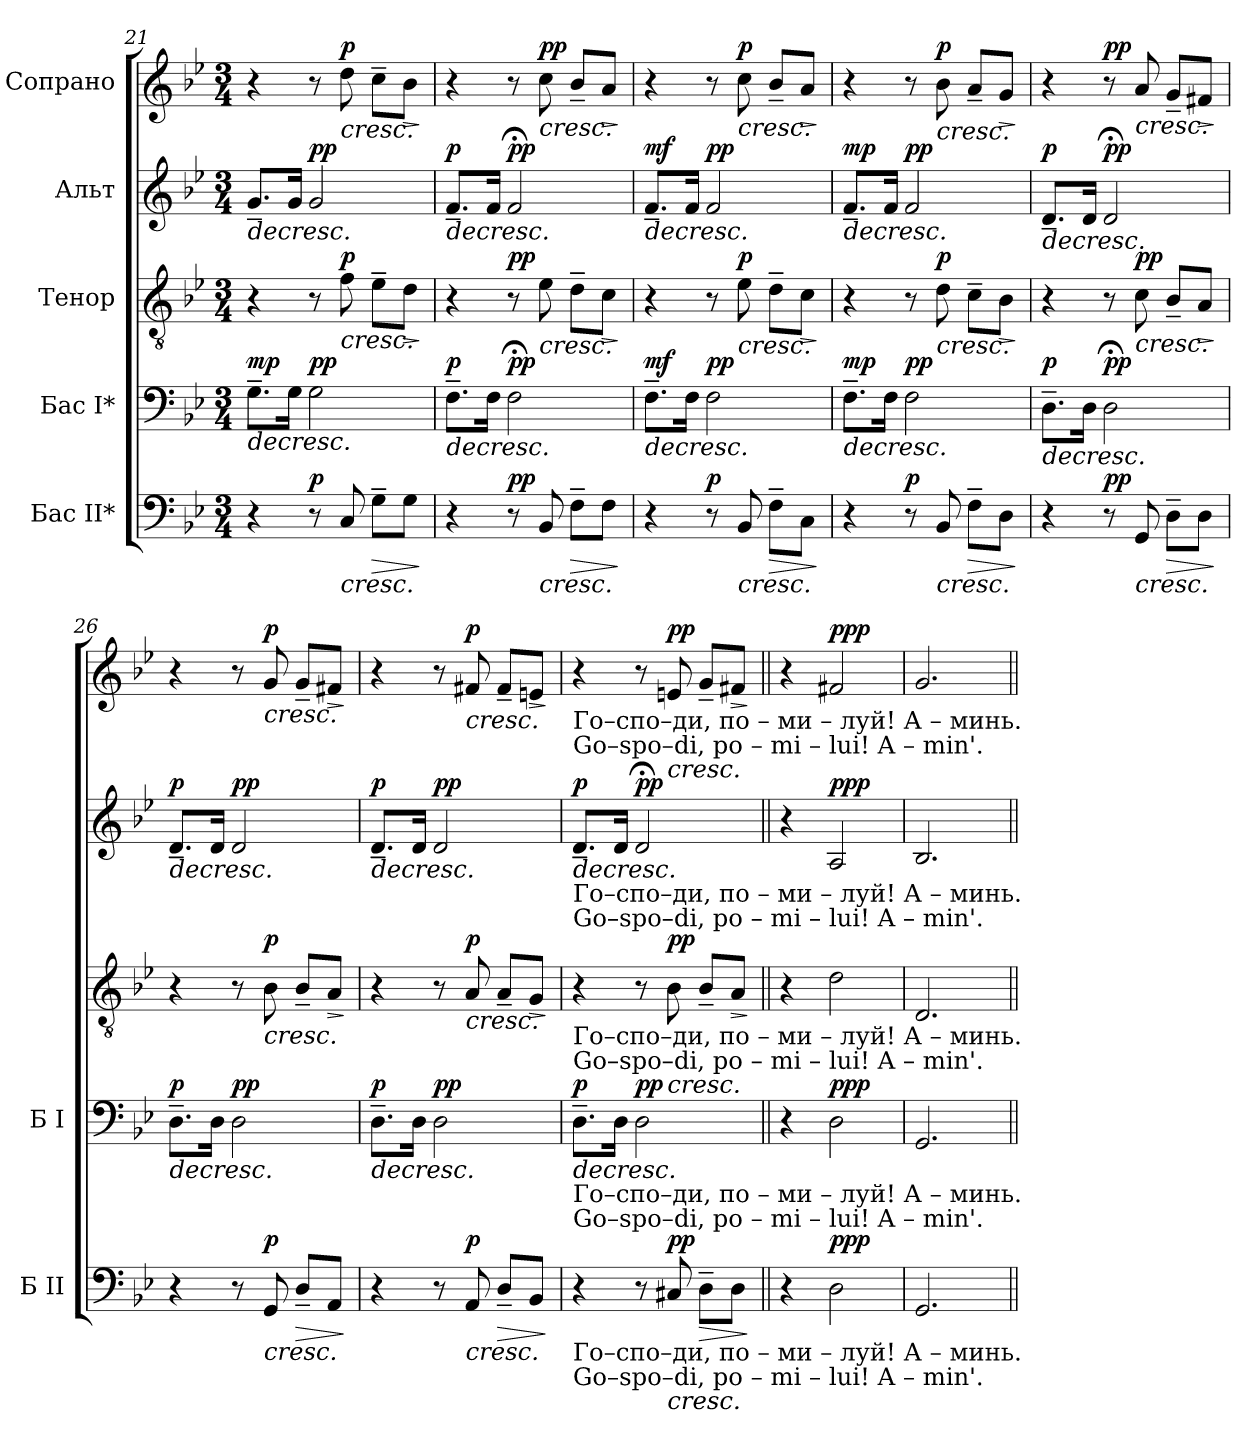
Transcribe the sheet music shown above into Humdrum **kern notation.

**kern	**dynam	**kern	**dynam	**kern	**dynam	**kern	**dynam	**kern	**dynam
*part5	*part5	*part4	*part4	*part3	*part3	*part2	*part2	*part1	*part1
*staff5	*staff5	*staff4	*staff4	*staff3	*staff3	*staff2	*staff2	*staff1	*staff1
*I"Бас II*	*	*I"Бас I*	*	*I"Тенор	*	*I"Альт	*	*I"Сопрано	*
*I'Б II	*	*I'Б I	*	*	*	*	*	*	*
*clefF4	*	*clefF4	*	*clefGv2	*	*clefG2	*	*clefG2	*
*k[b-e-]	*	*k[b-e-]	*	*k[b-e-]	*	*k[b-e-]	*	*k[b-e-]	*
*M3/4	*	*M3/4	*	*M3/4	*	*M3/4	*	*M3/4	*
=21	=21	=21	=21	=21	=21	=21	=21	=21	=21
!	!	!	!LO:HP:b	!	!	!	!LO:HP:b	!	!
!	!	!	!LO:DY:n=1:a	!	!	!	!	!	!
4r	.	8.G~\L	> mp	4r	.	8.g~/L	>	4r	.
.	.	16G\Jk	.	.	.	16g/Jk	.	.	.
!	!LO:DY:a	!	!LO:DY:n=2:a	!	!	!	!LO:DY:a	!	!
8r	p	2G\	pp	8r	.	2g/	pp	8r	.
!	!LO:HP:b	!	!	!	!LO:HP:b	!	!	!	!LO:HP:b
!	!	!	!	!	!LO:DY:n=1:a	!	!	!	!LO:DY:n=1:a
8C/	<	.	.	8f\	< p	.	.	8dd\	< p
!	!LO:HP:b	!	!	!	!	!	!	!	!
8G~\L	>	.	.	8e-~\L	.	.	.	8cc~\L	.
!	!	!	!	!	!LO:HP:b	!	!	!	!LO:HP:b
8G\J	.	.	.	8d\J	>	.	.	8b-\J	>
.	[ ]	.	]	.	[ ]	.	]	.	[ ]
=22	=22	=22	=22	=22	=22	=22	=22	=22	=22
!	!	!	!LO:HP:b	!	!	!	!LO:HP:b	!	!
!	!	!	!LO:DY:n=1:a	!	!	!	!LO:DY:n=1:a	!	!
4r	.	8.F~\L	> p	4r	.	8.f~/L	> p	4r	.
.	.	16F\Jk	.	.	.	16f/Jk	.	.	.
!	!LO:DY:a	!	!LO:DY:n=2:a	!	!LO:DY:a	!	!LO:DY:n=2:a	!	!
8r	pp	2F;<\	pp	8r	pp	2f;</	pp	8r	.
!	!LO:HP:b	!	!	!	!LO:HP:b	!	!	!	!LO:HP:b
!	!	!	!	!	!	!	!	!	!LO:DY:n=1:a
8BB-/	<	.	.	8e-\	<	.	.	8cc\	< pp
!	!LO:HP:b	!	!	!	!	!	!	!	!
8F~\L	>	.	.	8d~\L	.	.	.	8b-~/L	.
!	!	!	!	!	!LO:HP:b	!	!	!	!LO:HP:b
8F\J	.	.	.	8c\J	>	.	.	8a/J	>
.	[ ]	.	]	.	[ ]	.	]	.	[ ]
!!LO:PB:g=z
=23	=23	=23	=23	=23	=23	=23	=23	=23	=23
!	!	!	!LO:HP:b	!	!	!	!LO:HP:b	!	!
!	!	!	!LO:DY:n=1:a	!	!	!	!LO:DY:n=1:a	!	!
4r	.	8.F~\L	> mf	4r	.	8.f~/L	> mf	4r	.
.	.	16F\Jk	.	.	.	16f/Jk	.	.	.
!	!LO:DY:a	!	!LO:DY:n=2:a	!	!	!	!LO:DY:n=2:a	!	!
8r	p	2F\	pp	8r	.	2f/	pp	8r	.
!	!LO:HP:b	!	!	!	!LO:HP:b	!	!	!	!LO:HP:b
!	!	!	!	!	!LO:DY:n=1:a	!	!	!	!LO:DY:n=1:a
8BB-/	<	.	.	8e-\	< p	.	.	8cc\	< p
!	!LO:HP:b	!	!	!	!	!	!	!	!
8F~\L	>	.	.	8d~\L	.	.	.	8b-~/L	.
!	!	!	!	!	!LO:HP:b	!	!	!	!LO:HP:b
8C\J	.	.	.	8c\J	>	.	.	8a/J	>
.	[ ]	.	]	.	[ ]	.	]	.	[ ]
=24	=24	=24	=24	=24	=24	=24	=24	=24	=24
!	!	!	!LO:HP:b	!	!	!	!LO:HP:b	!	!
!	!	!	!LO:DY:n=1:a	!	!	!	!LO:DY:n=1:a	!	!
4r	.	8.F~\L	> mp	4r	.	8.f~/L	> mp	4r	.
.	.	16F\Jk	.	.	.	16f/Jk	.	.	.
!	!LO:DY:a	!	!LO:DY:n=2:a	!	!	!	!LO:DY:n=2:a	!	!
8r	p	2F\	pp	8r	.	2f/	pp	8r	.
!	!LO:HP:b	!	!	!	!LO:HP:b	!	!	!	!LO:HP:b
!	!	!	!	!	!LO:DY:n=1:a	!	!	!	!LO:DY:n=1:a
8BB-/	<	.	.	8d\	< p	.	.	8b-\	< p
!	!LO:HP:b	!	!	!	!	!	!	!	!
8F~\L	>	.	.	8c~\L	.	.	.	8a~/L	.
!	!	!	!	!	!LO:HP:b	!	!	!	!LO:HP:b
8D\J	.	.	.	8B-\J	>	.	.	8g/J	>
.	[ ]	.	]	.	[ ]	.	]	.	[ ]
=25	=25	=25	=25	=25	=25	=25	=25	=25	=25
!	!	!	!LO:HP:b	!	!	!	!LO:HP:b	!	!
!	!	!	!LO:DY:n=1:a	!	!	!	!LO:DY:n=1:a	!	!
4r	.	8.D~\L	> p	4r	.	8.d~/L	> p	4r	.
.	.	16D\Jk	.	.	.	16d/Jk	.	.	.
!	!LO:DY:a	!	!LO:DY:n=2:a	!	!	!	!LO:DY:n=2:a	!	!LO:DY:a
8r	pp	2D;<\	pp	8r	.	2d;</	pp	8r	pp
!	!LO:HP:b	!	!	!	!LO:HP:b	!	!	!	!LO:HP:b
!	!	!	!	!	!LO:DY:n=1:a	!	!	!	!
8GG/	<	.	.	8c\	< pp	.	.	8a/	<
!	!LO:HP:b	!	!	!	!	!	!	!	!
8D~\L	>	.	.	8B-~/L	.	.	.	8g~/L	.
!	!	!	!	!	!LO:HP:b	!	!	!	!LO:HP:b
8D\J	.	.	.	8A/J	>	.	.	8f#X/J	>
.	[ ]	.	]	.	[ ]	.	]	.	[ ]
=26	=26	=26	=26	=26	=26	=26	=26	=26	=26
!	!	!	!LO:HP:b	!	!	!	!LO:HP:b	!	!
!	!	!	!LO:DY:n=1:a	!	!	!	!LO:DY:n=1:a	!	!
4r	.	8.D~\L	> p	4r	.	8.d~/L	> p	4r	.
.	.	16D\Jk	.	.	.	16d/Jk	.	.	.
!	!	!	!LO:DY:n=2:a	!	!	!	!LO:DY:n=2:a	!	!
8r	.	2D\	pp	8r	.	2d/	pp	8r	.
!	!LO:HP:b	!	!	!	!LO:HP:b	!	!	!	!LO:HP:b
!	!LO:DY:n=1:a	!	!	!	!LO:DY:n=1:a	!	!	!	!LO:DY:n=1:a
8GG/	< p	.	.	8B-\	< p	.	.	8g/	< p
!	!LO:HP:b	!	!	!	!	!	!	!	!
8D~/L	>	.	.	8B-~/L	.	.	.	8g~/L	.
!	!	!	!	!	!LO:HP:b	!	!	!	!LO:HP:b
8AA/J	.	.	.	8A/J	>	.	.	8f#X/J	>
.	[ ]	.	]	.	[ ]	.	]	.	[ ]
=27	=27	=27	=27	=27	=27	=27	=27	=27	=27
!	!	!	!LO:HP:b	!	!	!	!LO:HP:b	!	!
!	!	!	!LO:DY:n=1:a	!	!	!	!LO:DY:n=1:a	!	!
4r	.	8.D~\L	> p	4r	.	8.d~/L	> p	4r	.
.	.	16D\Jk	.	.	.	16d/Jk	.	.	.
!	!	!	!LO:DY:n=2:a	!	!	!	!LO:DY:n=2:a	!	!
8r	.	2D\	pp	8r	.	2d/	pp	8r	.
!	!LO:HP:b	!	!	!	!LO:HP:b	!	!	!	!LO:HP:b
!	!LO:DY:n=1:a	!	!	!	!LO:DY:n=1:a	!	!	!	!LO:DY:n=1:a
8AA/	< p	.	.	8A/	< p	.	.	8f#X/	< p
!	!LO:HP:b	!	!	!	!	!	!	!	!
8D~/L	>	.	.	8A~/L	.	.	.	8f#~/L	.
!	!	!	!	!	!LO:HP:b	!	!	!	!LO:HP:b
8BB-/J	.	.	.	8G/J	>	.	.	8en/J	>
.	[ ]	.	]	.	[ ]	.	]	.	[ ]
!!LO:LB:g=z
=28	=28	=28	=28	=28	=28	=28	=28	=28	=28
!	!	!	!	!	!	!	!	!LO:TX:b:t=Го–спо–ди,     по –  ми – луй!                  А        –      минь.	!
!	!	!	!	!	!	!	!	!LO:TX:b:t=Go–spo–di,      po –  mi –  lui!                    A        –      min'.	!
!	!	!	!	!	!	!LO:TX:b:t=Го–спо–ди,     по –  ми – луй!                  А        –      минь.	!	!	!
!	!	!	!	!	!	!LO:TX:b:t=Go–spo–di,      po –  mi –  lui!                    A        –      min'.	!	!	!
!	!	!	!	!LO:TX:b:t=Го–спо–ди,     по –  ми – луй!                  А        –      минь.	!	!	!	!	!
!	!	!	!	!LO:TX:b:t=Go–spo–di,      po –  mi –  lui!                    A        –      min'.	!	!	!	!	!
!	!	!LO:TX:b:t=Го–спо–ди,     по –  ми – луй!                  А        –      минь.	!	!	!	!	!	!	!
!	!	!LO:TX:b:t=Go–spo–di,      po –  mi –  lui!                    A        –      min'.	!	!	!	!	!	!	!
!LO:TX:b:t=Го–спо–ди,     по –  ми – луй!                  А        –      минь.	!	!	!	!	!	!	!	!	!
!LO:TX:b:t=Go–spo–di,      po –  mi –  lui!                    A        –      min'.	!	!	!	!	!	!	!	!	!
!	!	!	!LO:HP:b	!	!	!	!LO:HP:b	!	!
!	!	!	!LO:DY:n=1:a	!	!	!	!LO:DY:n=1:a	!	!
4r	.	8.D~\L	> p	4r	.	8.d~/L	> p	4r	.
.	.	16D\Jk	.	.	.	16d/Jk	.	.	.
!	!	!	!LO:DY:n=2:a	!	!	!	!LO:DY:n=2:a	!	!
8r	.	2D\	pp	8r	.	2d;</	pp	8r	.
!	!LO:HP:b	!	!	!	!LO:HP:b	!	!	!	!LO:HP:b
!	!LO:DY:n=1:a	!	!	!	!LO:DY:n=1:a	!	!	!	!LO:DY:n=1:a
8C#X/	< pp	.	.	8B-\	< pp	.	.	8en/	< pp
!	!LO:HP:b	!	!	!	!	!	!	!	!
8D~\L	>	.	.	8B-~/L	.	.	.	8g~/L	.
!	!	!	!	!	!LO:HP:b	!	!	!	!LO:HP:b
8D\J	.	.	.	8A/J	>	.	.	8f#X/J	>
.	[ ]	.	]	.	[ ]	.	]	.	[ ]
=29||	=29||	=29||	=29||	=29||	=29||	=29||	=29||	=29||	=29||
4r	.	4r	.	4r	.	4r	.	4r	.
!	!LO:DY:a	!	!LO:DY:a	!	!	!	!LO:DY:a	!	!LO:DY:a
2D\	ppp	2D\	ppp	2d\	.	2A/	ppp	2f#X/	ppp
=30	=30	=30	=30	=30	=30	=30	=30	=30	=30
2.GG/	.	2.GG/	.	2.D/	.	2.B-/	.	2.g/	.
=||	=||	=||	=||	=||	=||	=||	=||	=||	=||
*-	*-	*-	*-	*-	*-	*-	*-	*-	*-
